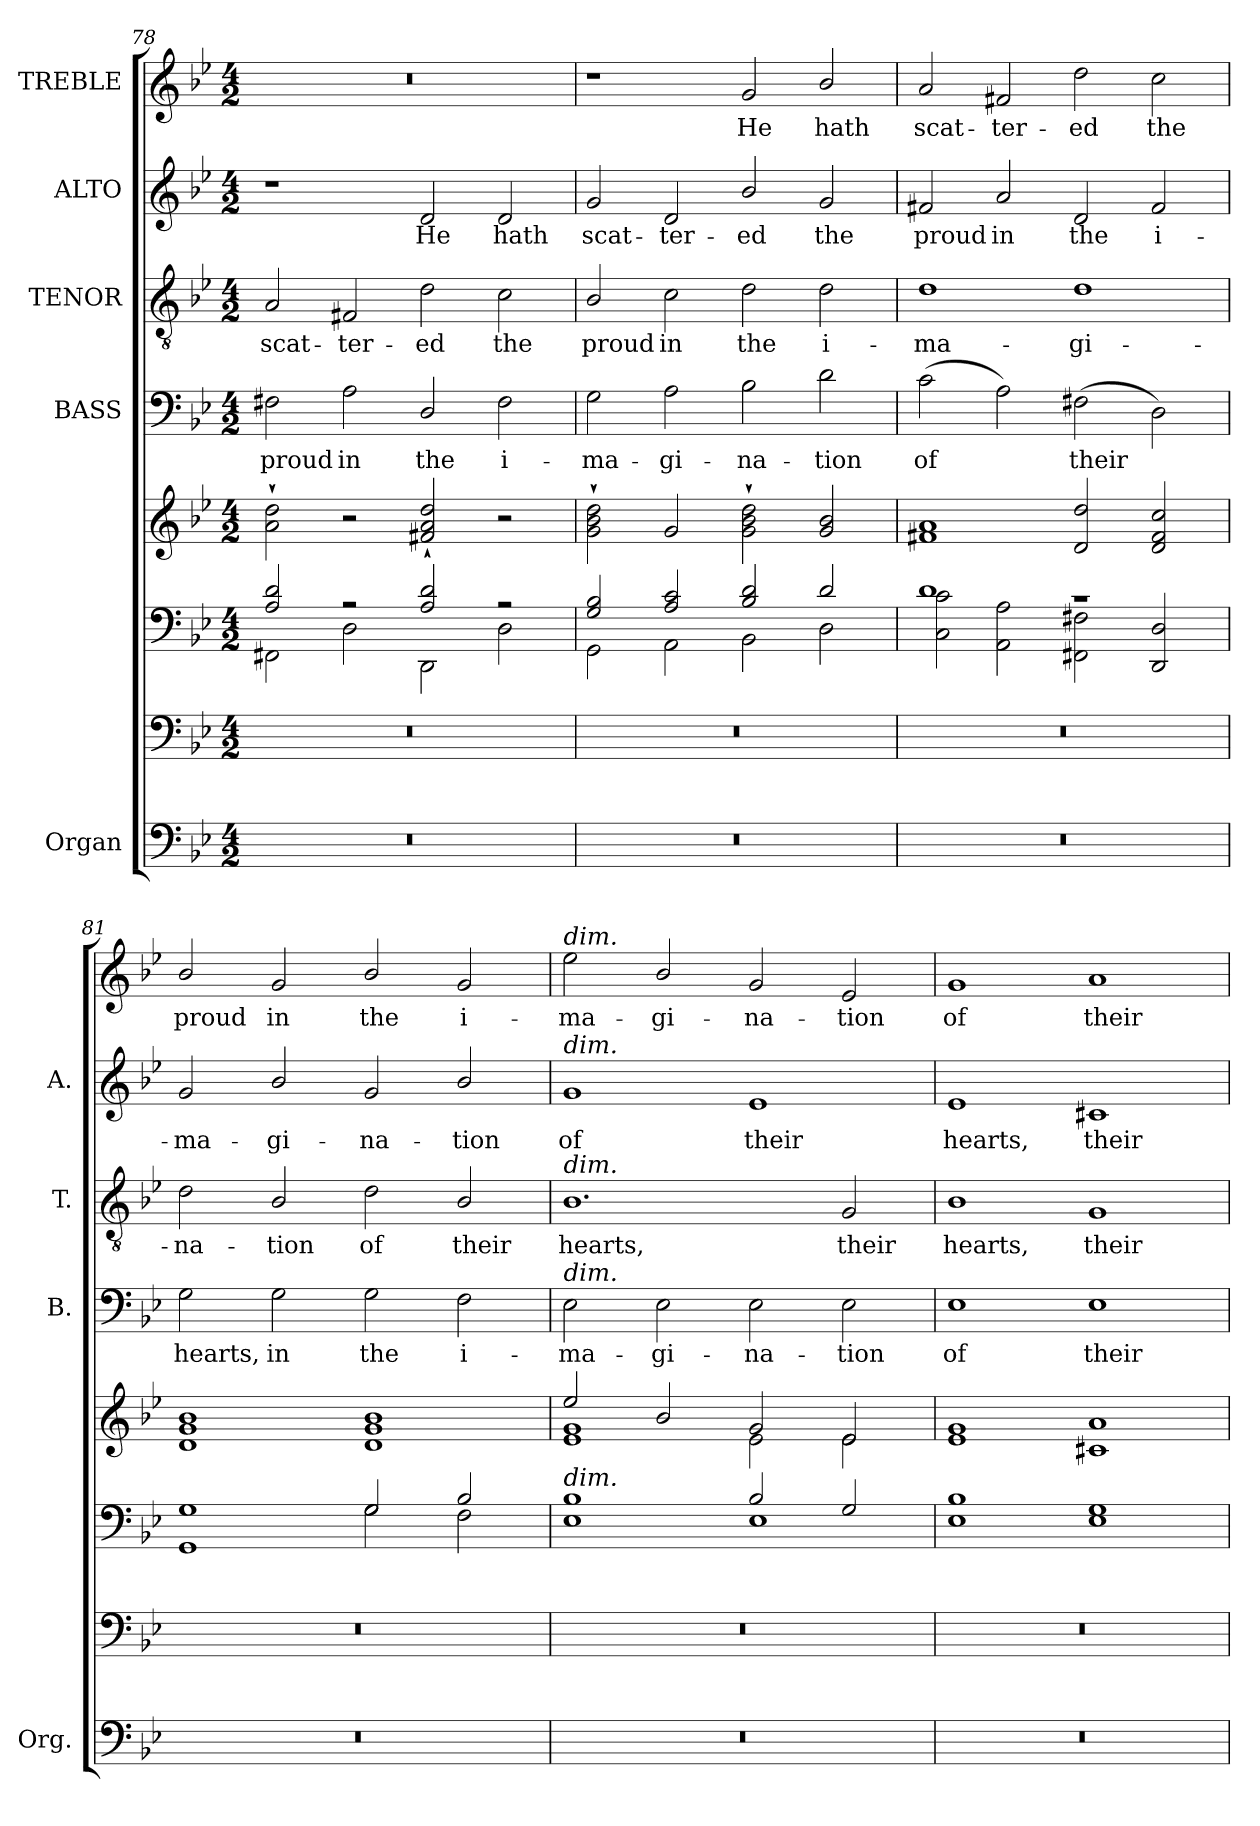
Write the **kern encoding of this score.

**kern	**kern	**kern	**kern	**kern	**text	**kern	**text	**kern	**text	**kern	**text
*part5	*part5	*part5	*part5	*part4	*part4	*part3	*part3	*part2	*part2	*part1	*part1
*staff8	*staff7	*staff6	*staff5	*staff4	*staff4	*staff3	*staff3	*staff2	*staff2	*staff1	*staff1
*I"Organ	*	*	*	*I"BASS	*	*I"TENOR	*	*I"ALTO	*	*I"TREBLE	*
*I'Org.	*	*	*	*I'B.	*	*I'T.	*	*I'A.	*	*	*
*clefF4	*clefF4	*clefF4	*clefG2	*clefF4	*	*clefGv2	*	*clefG2	*	*clefG2	*
*	*	*	*	*	*	*ITrd7c12	*	*	*	*	*
*k[b-e-]	*k[b-e-]	*k[b-e-]	*k[b-e-]	*k[b-e-]	*	*k[b-e-]	*	*k[b-e-]	*	*k[b-e-]	*
*B-:	*B-:	*B-:	*B-:	*B-:	*	*B-:	*	*B-:	*	*B-:	*
*M4/2	*M4/2	*M4/2	*M4/2	*M4/2	*	*M4/2	*	*M4/2	*	*M4/2	*
=78	=78	=78	=78	=78	=78	=78	=78	=78	=78	=78	=78
!LO:N:vis=1	!LO:N:vis=1	!	!	!	!	!	!	!	!	!	!
*	*	*^	*	*	*	*	*	*	*	*	*
!	!	!	!	!	!	!LO:LY:b:color=#000000	!	!	!	!	!	!
!	!	!	!	!	!	!	!	!LO:LY:b:color=#000000	!	!	!LO:N:vis=1	!
0r	0r	2Ai/ 2di	2FF#Xi\	2ai\` 2ddi`	2F#Xi\	proud	2AAi/	scat-	1r	.	0r	.
!	!	!	!	!	!	!LO:LY:b:color=#000000	!	!	!	!	!	!
!	!	!	!	!	!	!	!	!LO:LY:b:color=#000000	!	!	!	!
.	.	2r	2Di\	2r	2Ai\	in	2FF#Xi/	-ter-	.	.	.	.
!	!	!	!	!	!	!LO:LY:b:color=#000000	!	!	!	!	!	!
!	!	!	!	!	!	!	!	!LO:LY:b:color=#000000	!	!	!	!
!	!	!	!	!	!	!	!	!	!	!LO:LY:b:color=#000000	!	!
.	.	2Ai/ 2di	2DDi\	2f#Xi/` 2ai` 2ddi`	2Di/	the	2Di\	-ed	2di/	He	.	.
!	!	!	!	!	!	!LO:LY:b:color=#000000	!	!	!	!	!	!
!	!	!	!	!	!	!	!	!LO:LY:b:color=#000000	!	!	!	!
!	!	!	!	!	!	!	!	!	!	!LO:LY:b:color=#000000	!	!
.	.	2r	2Di\	2r	2F#i\	i-	2Ci\	the	2di/	hath	.	.
!!LO:PB:g=z
=79	=79	=79	=79	=79	=79	=79	=79	=79	=79	=79	=79	=79
!LO:N:vis=1	!LO:N:vis=1	!	!	!	!	!	!	!	!	!	!	!
!	!	!	!	!	!	!LO:LY:b:color=#000000	!	!	!	!	!	!
!	!	!	!	!	!	!	!	!LO:LY:b:color=#000000	!	!	!	!
!	!	!	!	!	!	!	!	!	!	!LO:LY:b:color=#000000	!	!
0r	0r	2Gi/ 2B-i	2GGi\	2gi\` 2b-i` 2ddi`	2Gi\	-ma-	2BB-i/	proud	2gi/	scat-	1r	.
!	!	!	!	!	!	!LO:LY:b:color=#000000	!	!	!	!	!	!
!	!	!	!	!	!	!	!	!LO:LY:b:color=#000000	!	!	!	!
!	!	!	!	!	!	!	!	!	!	!LO:LY:b:color=#000000	!	!
.	.	2Ai/ 2ci	2AAi\	2gi/	2Ai\	-gi-	2Ci\	in	2di/	-ter-	.	.
!	!	!	!	!	!	!LO:LY:b:color=#000000	!	!	!	!	!	!
!	!	!	!	!	!	!	!	!LO:LY:b:color=#000000	!	!	!	!
!	!	!	!	!	!	!	!	!	!	!LO:LY:b:color=#000000	!	!
!	!	!	!	!	!	!	!	!	!	!	!	!LO:LY:b:color=#000000
.	.	2B-i/ 2di	2BB-i\	2gi\` 2b-i` 2ddi`	2B-i\	-na-	2Di\	the	2b-i/	-ed	2gi/	He
!	!	!	!	!	!	!LO:LY:b:color=#000000	!	!	!	!	!	!
!	!	!	!	!	!	!	!	!LO:LY:b:color=#000000	!	!	!	!
!	!	!	!	!	!	!	!	!	!	!LO:LY:b:color=#000000	!	!
!	!	!	!	!	!	!	!	!	!	!	!	!LO:LY:b:color=#000000
.	.	2di/	2Di\	2gi/ 2b-i	2di\	-tion	2Di\	i-	2gi/	the	2b-i/	hath
=80	=80	=80	=80	=80	=80	=80	=80	=80	=80	=80	=80	=80
!LO:N:vis=1	!LO:N:vis=1	!	!	!	!	!	!	!	!	!	!	!
!	!	!	!	!	!	!LO:LY:b:color=#000000	!	!	!	!	!	!
!	!	!	!	!	!	!	!	!LO:LY:b:color=#000000	!	!	!	!
!	!	!	!	!	!	!	!	!	!	!LO:LY:b:color=#000000	!	!
!	!	!	!	!	!	!	!	!	!	!	!	!LO:LY:b:color=#000000
0r	0r	1di	2Ci\ 2ci	1f#Xi 1ai	(2ci\	of	1Di	-ma-	2f#Xi/	proud	2ai/	scat-
!	!	!	!	!	!	!	!	!	!	!LO:LY:b:color=#000000	!	!
!	!	!	!	!	!	!	!	!	!	!	!	!LO:LY:b:color=#000000
.	.	.	2AAi\ 2Ai	.	2Ai\)	.	.	.	2ai/	in	2f#Xi/	-ter-
!	!	!	!	!	!	!LO:LY:b:color=#000000	!	!	!	!	!	!
!	!	!	!	!	!	!	!	!LO:LY:b:color=#000000	!	!	!	!
!	!	!	!	!	!	!	!	!	!	!LO:LY:b:color=#000000	!	!
!	!	!	!	!	!	!	!	!	!	!	!	!LO:LY:b:color=#000000
.	.	1r	2FF#Xi\ 2F#Xi	2di/ 2ddi	(2F#Xi\	their	1Di	-gi-	2di/	the	2ddi\	-ed
!	!	!	!	!	!	!	!	!	!	!LO:LY:b:color=#000000	!	!
!	!	!	!	!	!	!	!	!	!	!	!	!LO:LY:b:color=#000000
.	.	.	2DDi/ 2Di	2di/ 2f#i 2cci	2Di\)	.	.	.	2f#i/	i-	2cci\	the
=81	=81	=81	=81	=81	=81	=81	=81	=81	=81	=81	=81	=81
!LO:N:vis=1	!LO:N:vis=1	!	!	!	!	!	!	!	!	!	!	!
!	!	!	!	!	!	!LO:LY:b:color=#000000	!	!	!	!	!	!
!	!	!	!	!	!	!	!	!LO:LY:b:color=#000000	!	!	!	!
!	!	!	!	!	!	!	!	!	!	!LO:LY:b:color=#000000	!	!
!	!	!	!	!	!	!	!	!	!	!	!	!LO:LY:b:color=#000000
0r	0r	1Gi	1GGi	1di 1gi 1b-i	2Gi\	hearts,	2Di\	-na-	2gi/	-ma-	2b-i/	proud
!	!	!	!	!	!	!LO:LY:b:color=#000000	!	!	!	!	!	!
!	!	!	!	!	!	!	!	!LO:LY:b:color=#000000	!	!	!	!
!	!	!	!	!	!	!	!	!	!	!LO:LY:b:color=#000000	!	!
!	!	!	!	!	!	!	!	!	!	!	!	!LO:LY:b:color=#000000
.	.	.	.	.	2Gi\	in	2BB-i/	-tion	2b-i/	-gi-	2gi/	in
!	!	!	!	!	!	!LO:LY:b:color=#000000	!	!	!	!	!	!
!	!	!	!	!	!	!	!	!LO:LY:b:color=#000000	!	!	!	!
!	!	!	!	!	!	!	!	!	!	!LO:LY:b:color=#000000	!	!
!	!	!	!	!	!	!	!	!	!	!	!	!LO:LY:b:color=#000000
.	.	2Gi/	2Gi\	1di 1gi 1b-i	2Gi\	the	2Di\	of	2gi/	-na-	2b-i/	the
!	!	!	!	!	!	!LO:LY:b:color=#000000	!	!	!	!	!	!
!	!	!	!	!	!	!	!	!LO:LY:b:color=#000000	!	!	!	!
!	!	!	!	!	!	!	!	!	!	!LO:LY:b:color=#000000	!	!
!	!	!	!	!	!	!	!	!	!	!	!	!LO:LY:b:color=#000000
.	.	2B-i/	2Fi\	.	2Fi\	i-	2BB-i/	their	2b-i/	-tion	2gi/	i-
=82	=82	=82	=82	=82	=82	=82	=82	=82	=82	=82	=82	=82
!LO:N:vis=1	!LO:N:vis=1	!	!	!	!	!	!	!	!	!	!	!
*	*	*	*	*^	*	*	*	*	*	*	*	*
!	!	!	!	!	!	!	!LO:LY:b:color=#000000	!	!	!	!	!	!
!	!	!	!	!	!	!	!	!	!LO:LY:b:color=#000000	!	!	!	!
!	!	!	!	!	!	!	!	!	!	!	!LO:LY:b:color=#000000	!	!
!	!	!	!	!	!	!	!	!	!	!	!	!LO:TX:a:i:t=dim.	!
!	!	!	!	!	!	!	!	!	!	!LO:TX:a:i:t=dim.	!	!	!
!	!	!	!	!	!	!	!	!LO:TX:a:i:t=dim.	!	!	!	!	!
!	!	!	!	!	!	!LO:TX:a:i:t=dim.	!	!	!	!	!	!	!
!	!	!LO:TX:a:i:t=dim.	!	!	!	!	!	!	!	!	!	!	!
!	!	!	!	!	!	!	!	!	!	!	!	!	!LO:LY:b:color=#000000
0r	0r	1B-i	1E-i	2ee-i/	1e-i 1gi	2E-i\	-ma-	1.BB-i	hearts,	1gi	of	2ee-i\	-ma-
!	!	!	!	!	!	!	!LO:LY:b:color=#000000	!	!	!	!	!	!
!	!	!	!	!	!	!	!	!	!	!	!	!	!LO:LY:b:color=#000000
.	.	.	.	2b-i/	.	2E-i\	-gi-	.	.	.	.	2b-i/	-gi-
!	!	!	!	!	!	!	!LO:LY:b:color=#000000	!	!	!	!	!	!
!	!	!	!	!	!	!	!	!	!	!	!LO:LY:b:color=#000000	!	!
!	!	!	!	!	!	!	!	!	!	!	!	!	!LO:LY:b:color=#000000
.	.	2B-i/	1E-i	2gi/	2e-i\	2E-i\	-na-	.	.	1e-i	their	2gi/	-na-
!	!	!	!	!	!	!	!LO:LY:b:color=#000000	!	!	!	!	!	!
!	!	!	!	!	!	!	!	!	!LO:LY:b:color=#000000	!	!	!	!
!	!	!	!	!	!	!	!	!	!	!	!	!	!LO:LY:b:color=#000000
.	.	2Gi/	.	2e-i/	2e-i\	2E-i\	-tion	2GGi/	their	.	.	2e-i/	-tion
*	*	*v	*v	*	*	*	*	*	*	*	*	*	*
!!LO:LB:g=z
=83	=83	=83	=83	=83	=83	=83	=83	=83	=83	=83	=83	=83
!LO:N:vis=1	!LO:N:vis=1	!	!	!	!	!	!	!	!	!	!	!
*	*	*	*v	*v	*	*	*	*	*	*	*	*
*	*	*	*^	*	*	*	*	*	*	*	*
!	!	!	!	!	!	!LO:LY:b:color=#000000	!	!	!	!	!	!
*	*	*	*v	*v	*	*	*	*	*	*	*	*
*	*	*	*^	*	*	*	*	*	*	*	*
!	!	!	!	!	!	!	!	!LO:LY:b:color=#000000	!	!	!	!
*	*	*	*v	*v	*	*	*	*	*	*	*	*
*	*	*	*^	*	*	*	*	*	*	*	*
!	!	!	!	!	!	!	!	!	!	!LO:LY:b:color=#000000	!	!
*	*	*	*v	*v	*	*	*	*	*	*	*	*
*	*	*	*^	*	*	*	*	*	*	*	*
!	!	!	!	!	!	!	!	!	!	!	!	!LO:LY:b:color=#000000
*	*	*	*v	*v	*	*	*	*	*	*	*	*
0r	0r	1E-i 1B-i	1e-i 1gi	1E-i	of	1BB-i	hearts,	1e-i	hearts,	1gi	of
!	!	!	!	!	!LO:LY:b:color=#000000	!	!	!	!	!	!
!	!	!	!	!	!	!	!LO:LY:b:color=#000000	!	!	!	!
!	!	!	!	!	!	!	!	!	!LO:LY:b:color=#000000	!	!
!	!	!	!	!	!	!	!	!	!	!	!LO:LY:b:color=#000000
.	.	1E-i 1Gi	1c#Xi 1ai	1E-i	their	1GGi	their	1c#Xi	their	1ai	their
=	=	=	=	=	=	=	=	=	=	=	=
*-	*-	*-	*-	*-	*-	*-	*-	*-	*-	*-	*-
